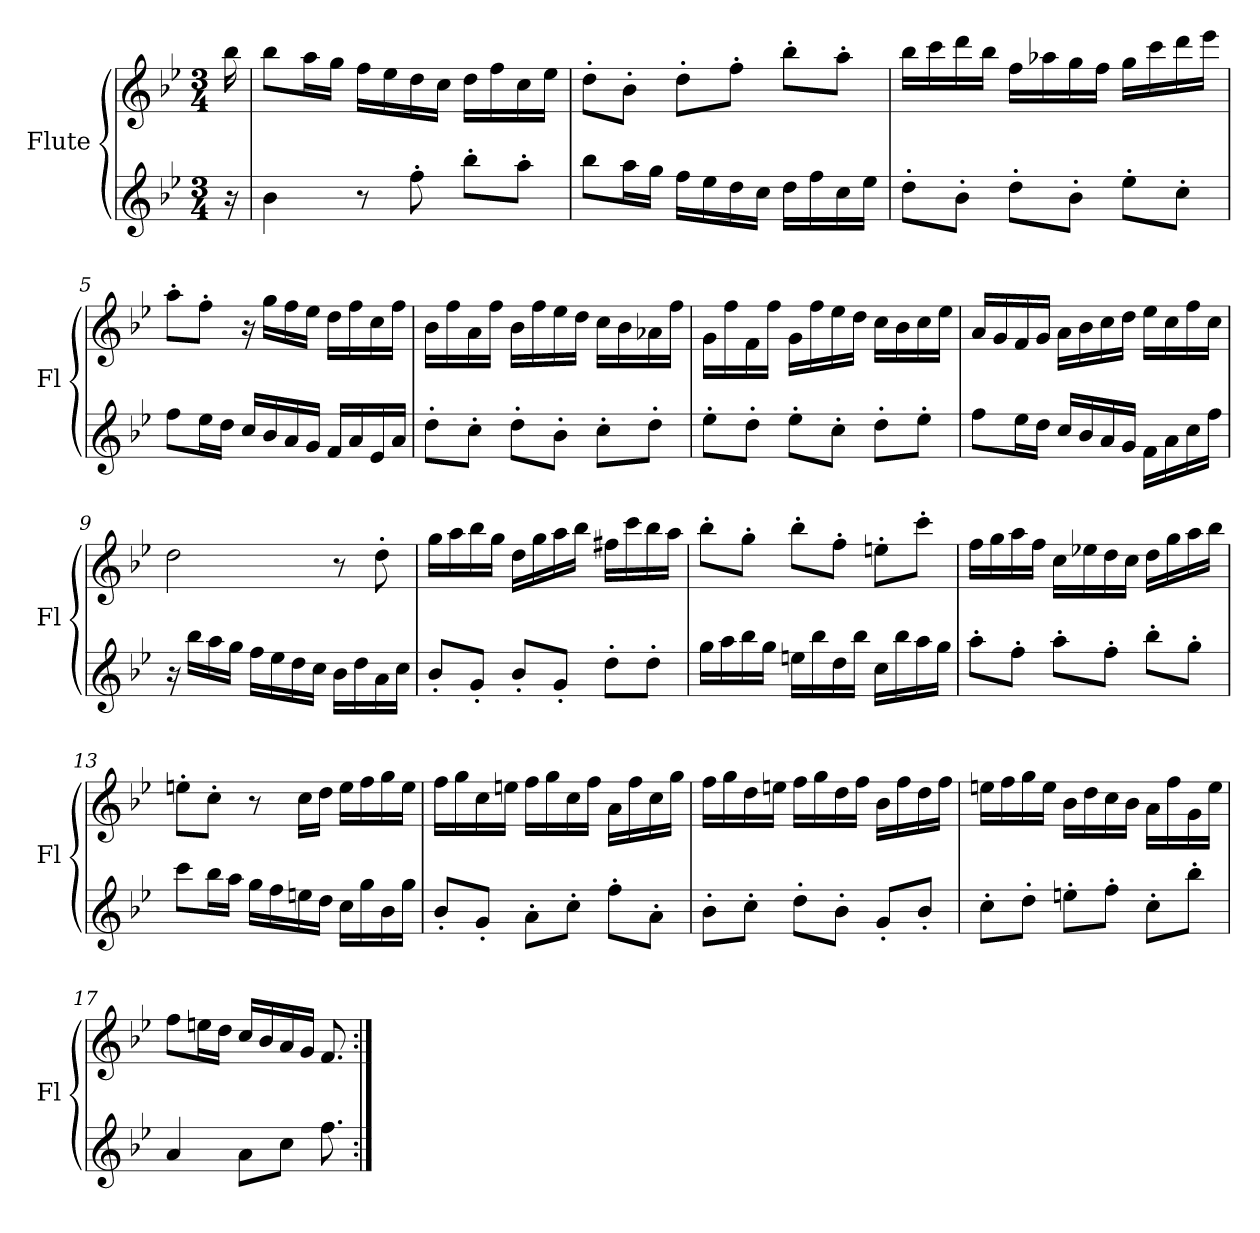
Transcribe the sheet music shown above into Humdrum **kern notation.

**kern	**kern
*part2	*part1
*staff2	*staff1
*I"Flute	*I"Flute
*I'Fl	*I'Fl
*clefG2	*clefG2
*k[b-e-]	*k[b-e-]
*B-:	*B-:
*M3/4	*M3/4
*MM116	*MM116
=1	=1
16r	16bb-\
=2	=2
4b-\	8bb-\L
.	16aa\L
.	16gg\JJ
8r	16ff\LL
.	16ee-\
8ff'\	16dd\
.	16cc\JJ
8bb-'\L	16dd\LL
.	16ff\
8aa'\J	16cc\
.	16ee-\JJ
=3	=3
8bb-\L	8dd'\L
16aa\L	8b-'\J
16gg\JJ	.
16ff\LL	8dd'\L
16ee-\	.
16dd\	8ff'\J
16cc\JJ	.
16dd\LL	8bb-'\L
16ff\	.
16cc\	8aa'\J
16ee-\JJ	.
=4	=4
8dd'\L	16bb-\LL
.	16ccc\
8b-'\J	16ddd\
.	16bb-\JJ
8dd'\L	16ff\LL
.	16aa-X\
8b-'\J	16gg\
.	16ff\JJ
8ee-'\L	16gg\LL
.	16ccc\
8cc'\J	16ddd\
.	16eee-\JJ
!!LO:LB:g=z
=5	=5
8ff\L	8aa'\L
16ee-\L	8ff'\J
16dd\JJ	.
16cc/LL	16r
16b-/	16gg\LL
16a/	16ff\
16g/JJ	16ee-\JJ
16f/LL	16dd\LL
16a/	16ff\
16e-/	16cc\
16a/JJ	16ff\JJ
=6	=6
8dd'\L	16b-\LL
.	16ff\
8cc'\J	16a\
.	16ff\JJ
8dd'\L	16b-\LL
.	16ff\
8b-'\J	16ee-\
.	16dd\JJ
8cc'\L	16cc\LL
.	16b-\
8dd'\J	16a-X\
.	16ff\JJ
=7	=7
8ee-'\L	16g\LL
.	16ff\
8dd'\J	16f\
.	16ff\JJ
8ee-'\L	16g\LL
.	16ff\
8cc'\J	16ee-\
.	16dd\JJ
8dd'\L	16cc\LL
.	16b-\
8ee-'\J	16cc\
.	16ee-\JJ
!!LO:LB:g=z
=8	=8
8ff\L	16a/LL
.	16g/
16ee-\L	16f/
16dd\JJ	16g/JJ
16cc/LL	16a\LL
16b-/	16b-\
16a/	16cc\
16g/JJ	16dd\JJ
16f\LL	16ee-\LL
16a\	16cc\
16cc\	16ff\
16ff\JJ	16cc\JJ
=9	=9
16r	2dd\
16bb-\LL	.
16aa\	.
16gg\JJ	.
16ff\LL	.
16ee-\	.
16dd\	.
16cc\JJ	.
16b-\LL	8r
16dd\	.
16a\	8dd'\
16cc\JJ	.
=10	=10
8b-'/L	16gg\LL
.	16aa\
8g'/J	16bb-\
.	16gg\JJ
8b-'/L	16dd\LL
.	16gg\
8g'/J	16aa\
.	16bb-\JJ
8dd'\L	16ff#X\LL
.	16ccc\
8dd'\J	16bb-\
.	16aa\JJ
!!LO:PB:g=z
=11	=11
16gg\LL	8bb-'\L
16aa\	.
16bb-\	8gg'\J
16gg\JJ	.
16een\LL	8bb-'\L
16bb-\	.
16dd\	8ff'\J
16bb-\JJ	.
16cc\LL	8een'\L
16bb-\	.
16aa\	8ccc'\J
16gg\JJ	.
=12	=12
8aa'\L	16ff\LL
.	16gg\
8ff'\J	16aa\
.	16ff\JJ
8aa'\L	16cc\LL
.	16ee-X\
8ff'\J	16dd\
.	16cc\JJ
8bb-'\L	16dd\LL
.	16gg\
8gg'\J	16aa\
.	16bb-\JJ
=13	=13
8ccc\L	8een'\L
16bb-\L	8cc'\J
16aa\JJ	.
16gg\LL	8r
16ff\	.
16een\	16cc\LL
16dd\JJ	16dd\JJ
16cc\LL	16ee\LL
16gg\	16ff\
16b-\	16gg\
16gg\JJ	16ee\JJ
!!LO:LB:g=z
=14	=14
8b-'/L	16ff\LL
.	16gg\
8g'/J	16cc\
.	16een\JJ
8a'\L	16ff\LL
.	16gg\
8cc'\J	16cc\
.	16ff\JJ
8ff'\L	16a\LL
.	16ff\
8a'\J	16cc\
.	16gg\JJ
=15	=15
8b-'\L	16ff\LL
.	16gg\
8cc'\J	16dd\
.	16een\JJ
8dd'\L	16ff\LL
.	16gg\
8b-'\J	16dd\
.	16ff\JJ
8g'/L	16b-\LL
.	16ff\
8b-'/J	16dd\
.	16ff\JJ
=16	=16
8cc'\L	16een\LL
.	16ff\
8dd'\J	16gg\
.	16ee\JJ
8een'\L	16b-\LL
.	16dd\
8ff'\J	16cc\
.	16b-\JJ
8cc'\L	16a\LL
.	16ff\
8bb-'\J	16g\
.	16ee\JJ
=17	=17
4a/	8ff\L
.	16een\L
.	16dd\JJ
8a\L	16cc/LL
.	16b-/
8cc\J	16a/
.	16g/JJ
8.ff\	8.f/
=:|!	=:|!
*-	*-
